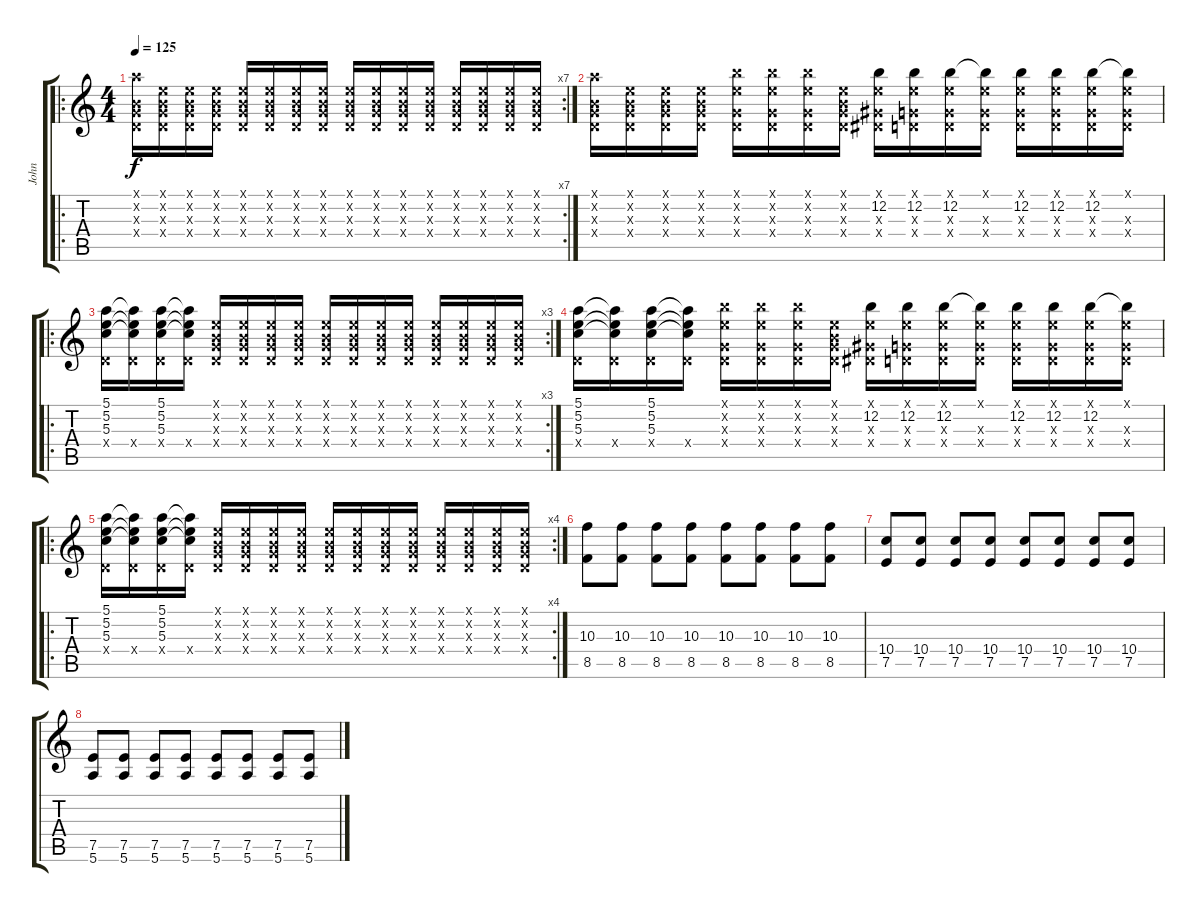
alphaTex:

\track ("John" "John") {instrument electricguitarclean}
\staff {score tabs}
\tuning (E4 B3 G3 D3 A2 E2) {hide}
\ro
\rc 7
\ts (4 4)
\tempo 125
\clef g2
\ks c
(5.1{x} 0.2{x} 0.3{x} 0.4{x}).16{dy f volume 10} (0.1{x} 0.2{x} 0.3{x} 0.4{x}).16 (0.1{x} 0.2{x} 0.3{x} 0.4{x}).16 (0.1{x} 0.2{x} 0.3{x} 0.4{x}).16 (0.1{x} 0.2{x} 0.3{x} 0.4{x}).16 (0.1{x} 0.2{x} 0.3{x} 0.4{x}).16 (0.1{x} 0.2{x} 0.3{x} 0.4{x}).16 (0.1{x} 0.2{x} 0.3{x} 0.4{x}).16 (0.1{x} 0.2{x} 0.3{x} 0.4{x}).16 (0.1{x} 0.2{x} 0.3{x} 0.4{x}).16 (0.1{x} 0.2{x} 0.3{x} 0.4{x}).16 (0.1{x} 0.2{x} 0.3{x} 0.4{x}).16 (0.1{x} 0.2{x} 0.3{x} 0.4{x}).16 (0.1{x} 0.2{x} 0.3{x} 0.4{x}).16 (0.1{x} 0.2{x} 0.3{x} 0.4{x}).16 (0.1{x} 0.2{x} 0.3{x} 0.4{x}).16 |
(5.1{x} 0.2{x} 0.3{x} 0.4{x}).16{volume 10} (0.1{x} 0.2{x} 0.3{x} 0.4{x}).16 (0.1{x} 0.2{x} 0.3{x} 0.4{x}).16 (0.1{x} 0.2{x} 0.3{x} 0.4{x}).16 (0.1{x} 12.2{x} 0.3{x} 0.4{x}).16 (0.1{x} 12.2{x} 0.3{x} 0.4{x}).16 (0.1{x} 12.2{x} 0.3{x} 0.4{x}).16 (0.1{x} 0.2{x} 0.3{x} 0.4{x}).16 (0.1{x} 12.2 1.3{x} 1.4{x}).16 (0.1{x} 12.2 0.3{x} 0.4{x}).16 (0.1{x} 12.2 0.3{x} 0.4{x}).16 (0.1{x} 12.2{t} 0.3{x} 0.4{x}).16 (0.1{x} 12.2 0.3{x} 0.4{x}).16 (0.1{x} 12.2 0.3{x} 0.4{x}).16 (0.1{x} 12.2 0.3{x} 0.4{x}).16 (0.1{x} 12.2{t} 0.3{x} 0.4{x}).16 |
\ro
\rc 3
(5.1 5.2 5.3 0.4{x}).16{volume 10} (5.1{t} 5.2{t} 5.3{t} 0.4{x}).16 (5.1 5.2 5.3 0.4{x}).16 (5.1{t} 5.2{t} 5.3{t} 0.4{x}).16 (0.1{x} 0.2{x} 0.3{x} 0.4{x}).16 (0.1{x} 0.2{x} 0.3{x} 0.4{x}).16 (0.1{x} 0.2{x} 0.3{x} 0.4{x}).16 (0.1{x} 0.2{x} 0.3{x} 0.4{x}).16 (0.1{x} 0.2{x} 0.3{x} 0.4{x}).16 (0.1{x} 0.2{x} 0.3{x} 0.4{x}).16 (0.1{x} 0.2{x} 0.3{x} 0.4{x}).16 (0.1{x} 0.2{x} 0.3{x} 0.4{x}).16 (0.1{x} 0.2{x} 0.3{x} 0.4{x}).16 (0.1{x} 0.2{x} 0.3{x} 0.4{x}).16 (0.1{x} 0.2{x} 0.3{x} 0.4{x}).16 (0.1{x} 0.2{x} 0.3{x} 0.4{x}).16 |
(5.1 5.2 5.3 0.4{x}).16{volume 10} (5.1{t} 5.2{t} 5.3{t} 0.4{x}).16 (5.1 5.2 5.3 0.4{x}).16 (5.1{t} 5.2{t} 5.3{t} 0.4{x}).16 (0.1{x} 12.2{x} 0.3{x} 0.4{x}).16 (0.1{x} 12.2{x} 0.3{x} 0.4{x}).16 (0.1{x} 12.2{x} 0.3{x} 0.4{x}).16 (0.1{x} 0.2{x} 0.3{x} 0.4{x}).16 (0.1{x} 12.2 1.3{x} 1.4{x}).16 (0.1{x} 12.2 0.3{x} 0.4{x}).16 (0.1{x} 12.2 0.3{x} 0.4{x}).16 (0.1{x} 12.2{t} 0.3{x} 0.4{x}).16 (0.1{x} 12.2 0.3{x} 0.4{x}).16 (0.1{x} 12.2 0.3{x} 0.4{x}).16 (0.1{x} 12.2 0.3{x} 0.4{x}).16 (0.1{x} 12.2{t} 0.3{x} 0.4{x}).16 |
\ro
\rc 4
(5.1 5.2 5.3 0.4{x}).16{volume 10} (5.1{t} 5.2{t} 5.3{t} 0.4{x}).16 (5.1 5.2 5.3 0.4{x}).16 (5.1{t} 5.2{t} 5.3{t} 0.4{x}).16 (0.1{x} 0.2{x} 0.3{x} 0.4{x}).16 (0.1{x} 0.2{x} 0.3{x} 0.4{x}).16 (0.1{x} 0.2{x} 0.3{x} 0.4{x}).16 (0.1{x} 0.2{x} 0.3{x} 0.4{x}).16 (0.1{x} 0.2{x} 0.3{x} 0.4{x}).16 (0.1{x} 0.2{x} 0.3{x} 0.4{x}).16 (0.1{x} 0.2{x} 0.3{x} 0.4{x}).16 (0.1{x} 0.2{x} 0.3{x} 0.4{x}).16 (0.1{x} 0.2{x} 0.3{x} 0.4{x}).16 (0.1{x} 0.2{x} 0.3{x} 0.4{x}).16 (0.1{x} 0.2{x} 0.3{x} 0.4{x}).16 (0.1{x} 0.2{x} 0.3{x} 0.4{x}).16 |
(10.3 8.5).8{volume 4} (10.3 8.5).8 (10.3 8.5).8 (10.3 8.5).8 (10.3 8.5).8 (10.3 8.5).8 (10.3 8.5).8 (10.3 8.5).8 |
(10.4 7.5).8 (10.4 7.5).8 (10.4 7.5).8 (10.4 7.5).8 (10.4 7.5).8{volume 0} (10.4 7.5).8 (10.4 7.5).8 (10.4 7.5).8 |
(7.5 5.6).8 (7.5 5.6).8 (7.5 5.6).8 (7.5 5.6).8 (7.5 5.6).8 (7.5 5.6).8 (7.5 5.6).8 (7.5 5.6).8
